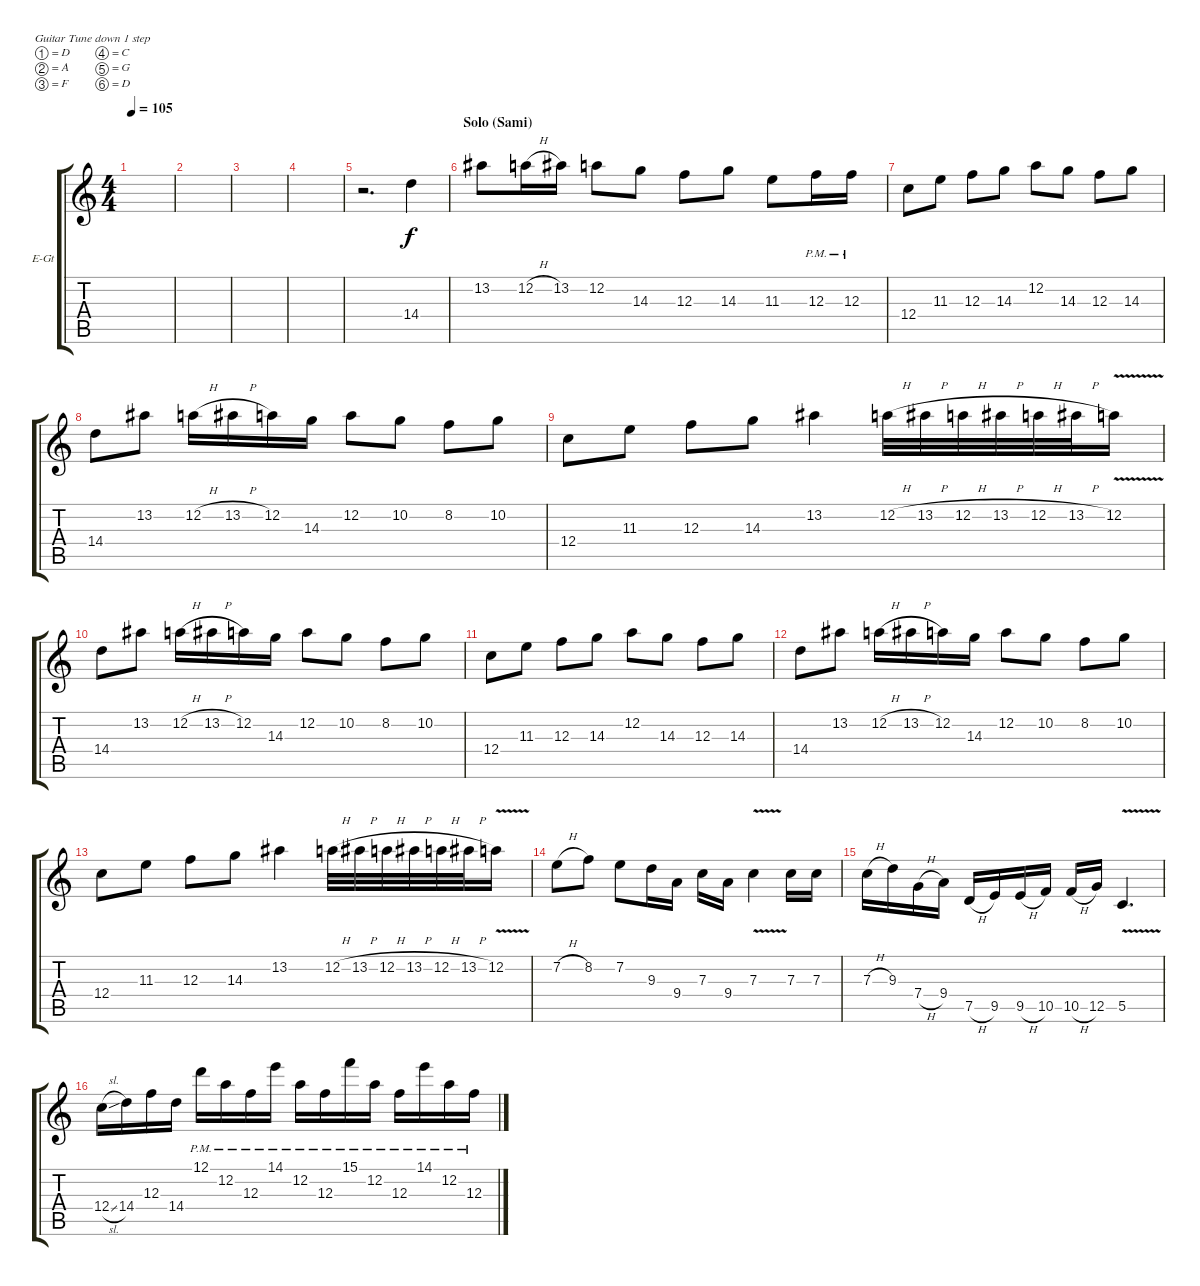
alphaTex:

\defaultSystemsLayout 4
\bracketExtendMode groupsimilarinstruments
\firstSystemTrackNameOrientation horizontal
\otherSystemsTrackNameOrientation horizontal
\track ("Sami" "E-Gt") {instrument distortionguitar}
\staff {score tabs}
\tuning (D4 A3 F3 C3 G2 D2)
\ts (4 4)
\tempo 105
\clef g2
\ks c
|
|
|
|
r.2{d} 14.4.4 |
\section ("" "Solo (Sami)")
13.2.8 12.2{h}.16 13.2.16 12.2.8 14.3.8 12.3.8 14.3.8 11.3.8 12.3{pm}.16 12.3{pm}.16 |
12.4.8 11.3.8 12.3.8 14.3.8 12.2.8 14.3.8 12.3.8 14.3.8 |
14.4.8 13.2.8 12.2{h}.16 13.2{h}.16 12.2.16 14.3.16 12.2.8 10.2.8 8.2.8 10.2.8 |
12.4.8 11.3.8 12.3.8 14.3.8 13.2.4 12.2{h}.32 13.2{h}.32 12.2{h}.32 13.2{h}.32 12.2{h}.32 13.2{h}.32 12.2{v}.16 |
14.4.8 13.2.8 12.2{h}.16 13.2{h}.16 12.2.16 14.3.16 12.2.8 10.2.8 8.2.8 10.2.8 |
12.4.8 11.3.8 12.3.8 14.3.8 12.2.8 14.3.8 12.3.8 14.3.8 |
14.4.8 13.2.8 12.2{h}.16 13.2{h}.16 12.2.16 14.3.16 12.2.8 10.2.8 8.2.8 10.2.8 |
12.4.8 11.3.8 12.3.8 14.3.8 13.2.4 12.2{h}.32 13.2{h}.32 12.2{h}.32 13.2{h}.32 12.2{h}.32 13.2{h}.32 12.2{v}.16 |
7.2{h}.8 8.2.8 7.2.8 9.3.16 9.4.16 7.3.16 9.4.16 7.3{v}.4 7.3.16 7.3.16 |
7.3{h}.16 9.3.16 7.4{h}.16 9.4.16 7.5{h}.16 9.5.16 9.5{h}.16 10.5.16 10.5{h}.16 12.5.16 5.5{v}.4{d} |
12.4{sl}.16 14.4.16 12.3.16 14.4.16 12.1{pm}.16 12.2{pm}.16 12.3{pm}.16 14.1{pm}.16 12.2{pm}.16 12.3{pm}.16 15.1{pm}.16 12.2{pm}.16 12.3{pm}.16 14.1{pm}.16 12.2{pm}.16 12.3{pm}.16
